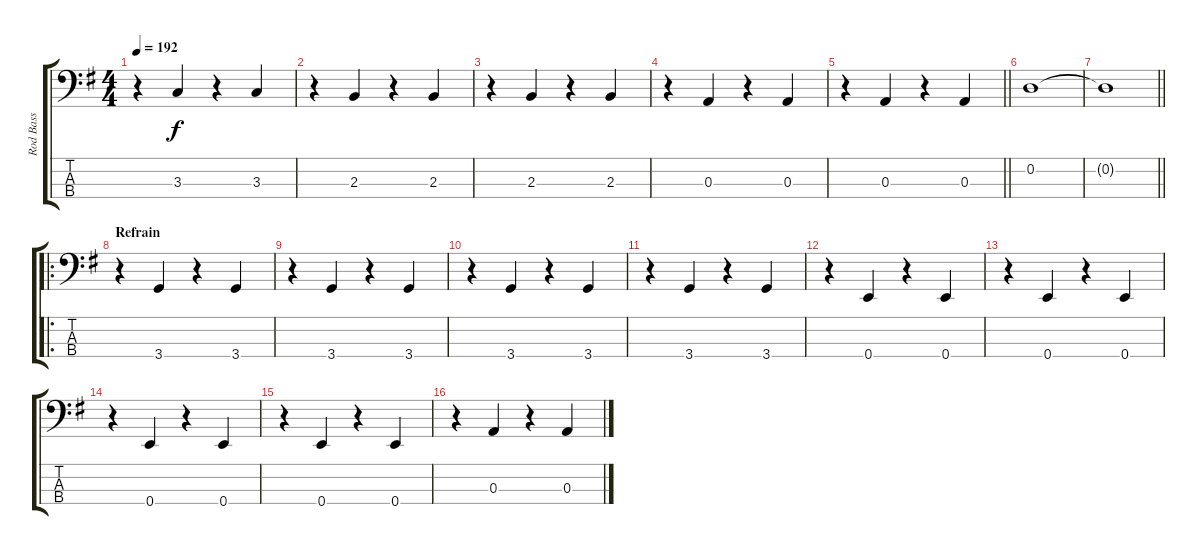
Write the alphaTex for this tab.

\track ("Rod Bass" "Rod Bass") {instrument electricbassfinger}
\staff {score tabs}
\tuning (G2 D2 A1 E1) {hide}
\ts (4 4)
\tempo 192
\clef f4
\ks g
r.4{dy f} 3.3.4 r.4 3.3.4 |
r.4 2.3.4 r.4 2.3.4 |
r.4 2.3.4 r.4 2.3.4 |
r.4 0.3.4 r.4 0.3.4 |
\barLineRight lightlight
r.4 0.3.4 r.4 0.3.4 |
0.2.1 |
\barLineRight lightlight
0.2{t}.1 |
\ro
\section ("" "Refrain")
r.4 3.4.4 r.4 3.4.4 |
r.4 3.4.4 r.4 3.4.4 |
r.4 3.4.4 r.4 3.4.4 |
r.4 3.4.4 r.4 3.4.4 |
r.4 0.4.4 r.4 0.4.4 |
r.4 0.4.4 r.4 0.4.4 |
r.4 0.4.4 r.4 0.4.4 |
r.4 0.4.4 r.4 0.4.4 |
r.4 0.3.4 r.4 0.3.4
